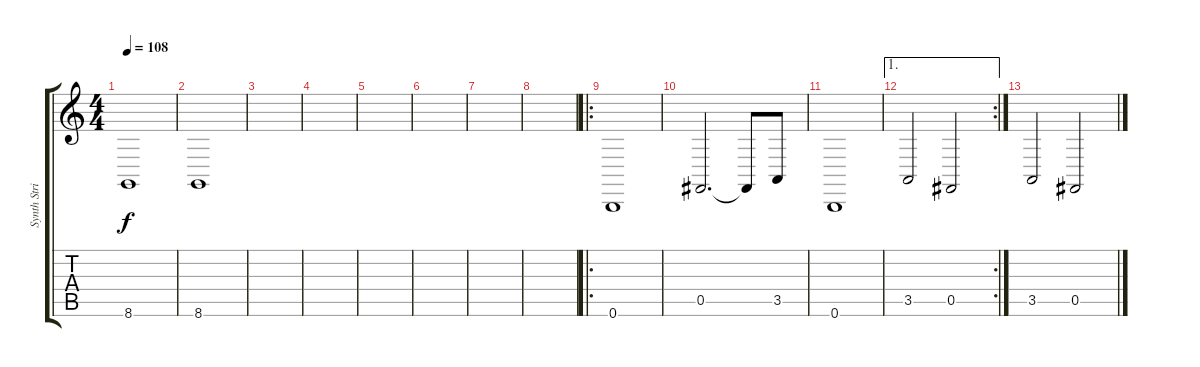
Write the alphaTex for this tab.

\track ("Synth Strings" "Synth Stri") {instrument synthstrings1}
\staff {score tabs}
\tuning (Db4 Ab3 E3 B2 Gb2 B1) {hide}
\ts (4 4)
\tempo 108
\clef g2
\ks c
8.6.1{dy f} |
8.6.1 |
|
|
|
|
|
|
\ro
0.6.1 |
0.5.2{d} 0.5{t}.8 3.5.8 |
0.6.1 |
\ae 1
\rc 2
3.5.2 0.5.2 |
3.5.2 0.5.2
